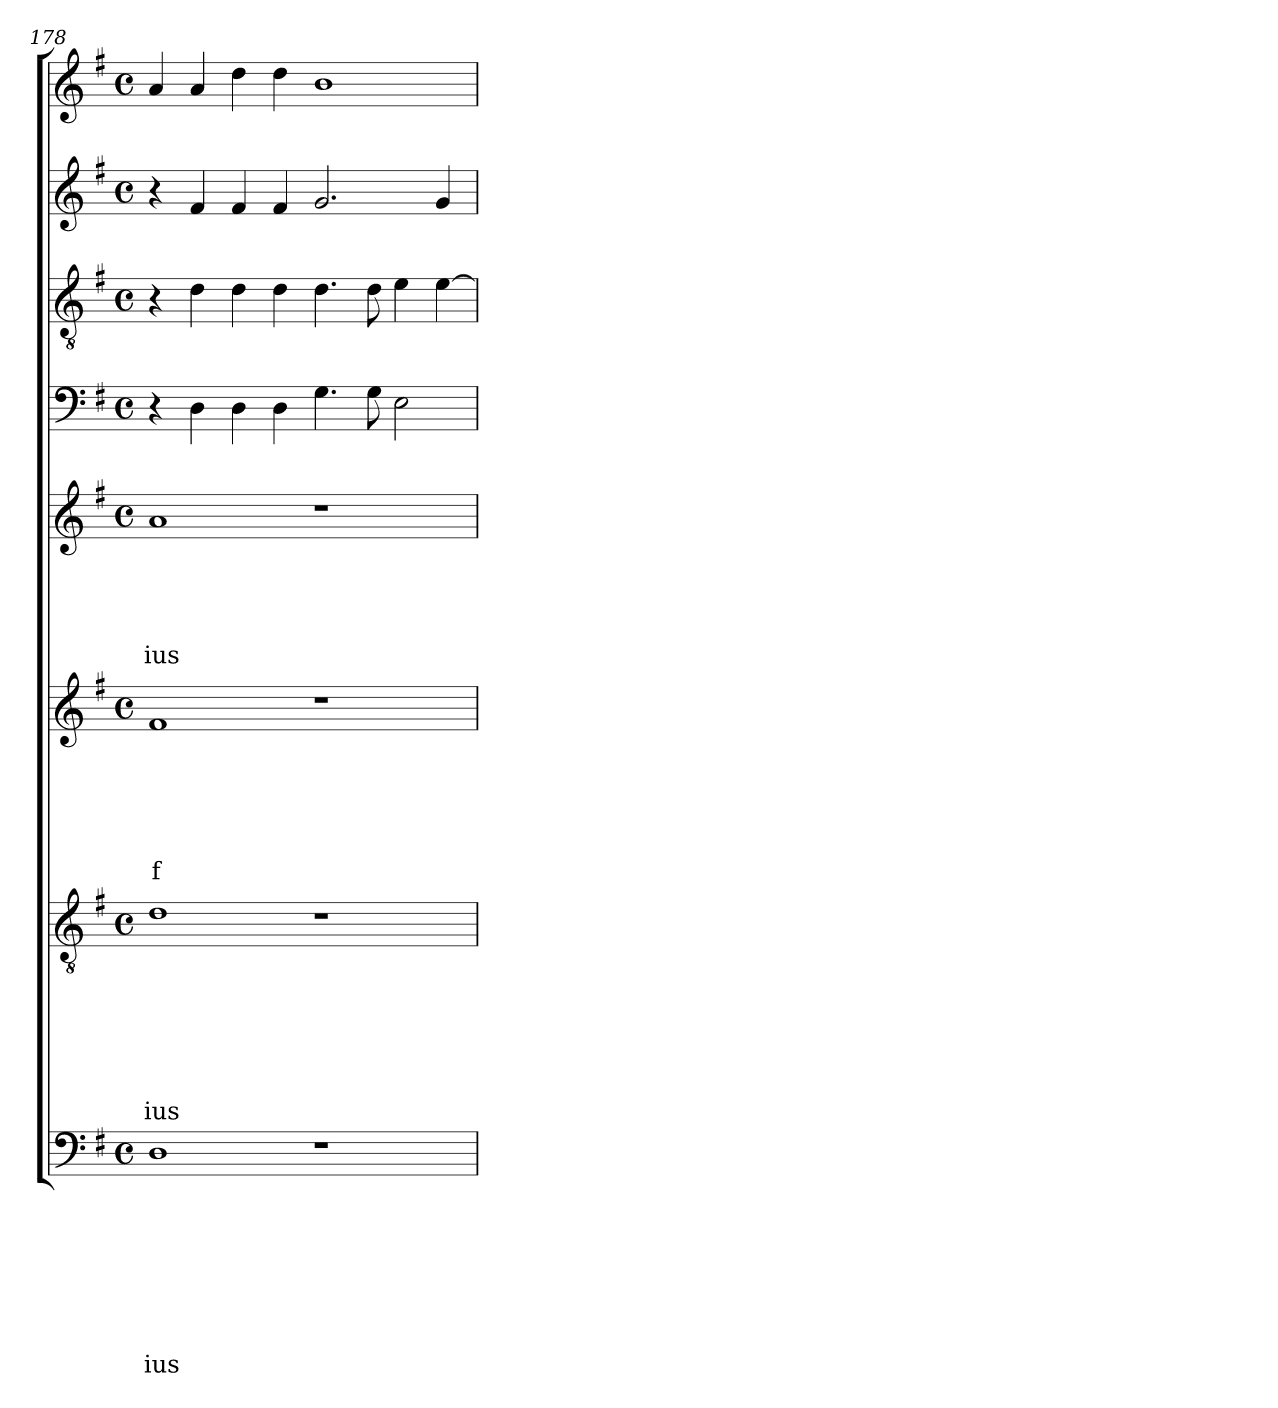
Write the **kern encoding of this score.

**kern	**text	**text	**text	**text	**text	**text	**text	**text	**kern	**text	**text	**text	**text	**text	**text	**text	**kern	**text	**text	**text	**text	**text	**text	**kern	**text	**text	**text	**text	**text	**kern	**kern	**kern	**kern
*part8	*part8	*part8	*part8	*part8	*part8	*part8	*part8	*part8	*part7	*part7	*part7	*part7	*part7	*part7	*part7	*part7	*part6	*part6	*part6	*part6	*part6	*part6	*part6	*part5	*part5	*part5	*part5	*part5	*part5	*part4	*part3	*part2	*part1
*staff8	*staff8	*staff8	*staff8	*staff8	*staff8	*staff8	*staff8	*staff8	*staff7	*staff7	*staff7	*staff7	*staff7	*staff7	*staff7	*staff7	*staff6	*staff6	*staff6	*staff6	*staff6	*staff6	*staff6	*staff5	*staff5	*staff5	*staff5	*staff5	*staff5	*staff4	*staff3	*staff2	*staff1
!!LO:LB:g=z
*clefF4	*	*	*	*	*	*	*	*	*clefGv2	*	*	*	*	*	*	*	*clefG2	*	*	*	*	*	*	*clefG2	*	*	*	*	*	*clefF4	*clefGv2	*clefG2	*clefG2
*k[f#]	*	*	*	*	*	*	*	*	*k[f#]	*	*	*	*	*	*	*	*k[f#]	*	*	*	*	*	*	*k[f#]	*	*	*	*	*	*k[f#]	*k[f#]	*k[f#]	*k[f#]
*G:	*	*	*	*	*	*	*	*	*G:	*	*	*	*	*	*	*	*G:	*	*	*	*	*	*	*G:	*	*	*	*	*	*G:	*G:	*G:	*G:
*M4/4	*	*	*	*	*	*	*	*	*M4/4	*	*	*	*	*	*	*	*M4/4	*	*	*	*	*	*	*M4/4	*	*	*	*	*	*M4/4	*M4/4	*M4/4	*M4/4
*met(c)	*	*	*	*	*	*	*	*	*met(c)	*	*	*	*	*	*	*	*met(c)	*	*	*	*	*	*	*met(c)	*	*	*	*	*	*met(c)	*met(c)	*met(c)	*met(c)
=178	=178	=178	=178	=178	=178	=178	=178	=178	=178	=178	=178	=178	=178	=178	=178	=178	=178	=178	=178	=178	=178	=178	=178	=178	=178	=178	=178	=178	=178	=178	=178	=178	=178
!	!	!	!	!	!	!	!	!LO:LY:b	!	!	!	!	!	!	!	!LO:LY:b	!	!	!	!	!	!	!LO:LY:b	!	!	!	!	!	!LO:LY:b	!	!	!	!
1D	.	.	.	.	.	.	.	ius	1d	.	.	.	.	.	.	ius	1f#	.	.	.	.	.	f	1a	.	.	.	.	ius	4r	4r	4r	4a/
.	.	.	.	.	.	.	.	.	.	.	.	.	.	.	.	.	.	.	.	.	.	.	.	.	.	.	.	.	.	4D\	4d\	4f#/	4a/
.	.	.	.	.	.	.	.	.	.	.	.	.	.	.	.	.	.	.	.	.	.	.	.	.	.	.	.	.	.	4D\	4d\	4f#/	4dd\
.	.	.	.	.	.	.	.	.	.	.	.	.	.	.	.	.	.	.	.	.	.	.	.	.	.	.	.	.	.	4D\	4d\	4f#/	4dd\
1r	.	.	.	.	.	.	.	.	1r	.	.	.	.	.	.	.	1r	.	.	.	.	.	.	1r	.	.	.	.	.	4.G\	4.d\	2.g/	1b
.	.	.	.	.	.	.	.	.	.	.	.	.	.	.	.	.	.	.	.	.	.	.	.	.	.	.	.	.	.	8G\	8d\	.	.
.	.	.	.	.	.	.	.	.	.	.	.	.	.	.	.	.	.	.	.	.	.	.	.	.	.	.	.	.	.	2E\	4e\	.	.
.	.	.	.	.	.	.	.	.	.	.	.	.	.	.	.	.	.	.	.	.	.	.	.	.	.	.	.	.	.	.	[>4e\	4g/	.
=	=	=	=	=	=	=	=	=	=	=	=	=	=	=	=	=	=	=	=	=	=	=	=	=	=	=	=	=	=	=	=	=	=
*-	*-	*-	*-	*-	*-	*-	*-	*-	*-	*-	*-	*-	*-	*-	*-	*-	*-	*-	*-	*-	*-	*-	*-	*-	*-	*-	*-	*-	*-	*-	*-	*-	*-
